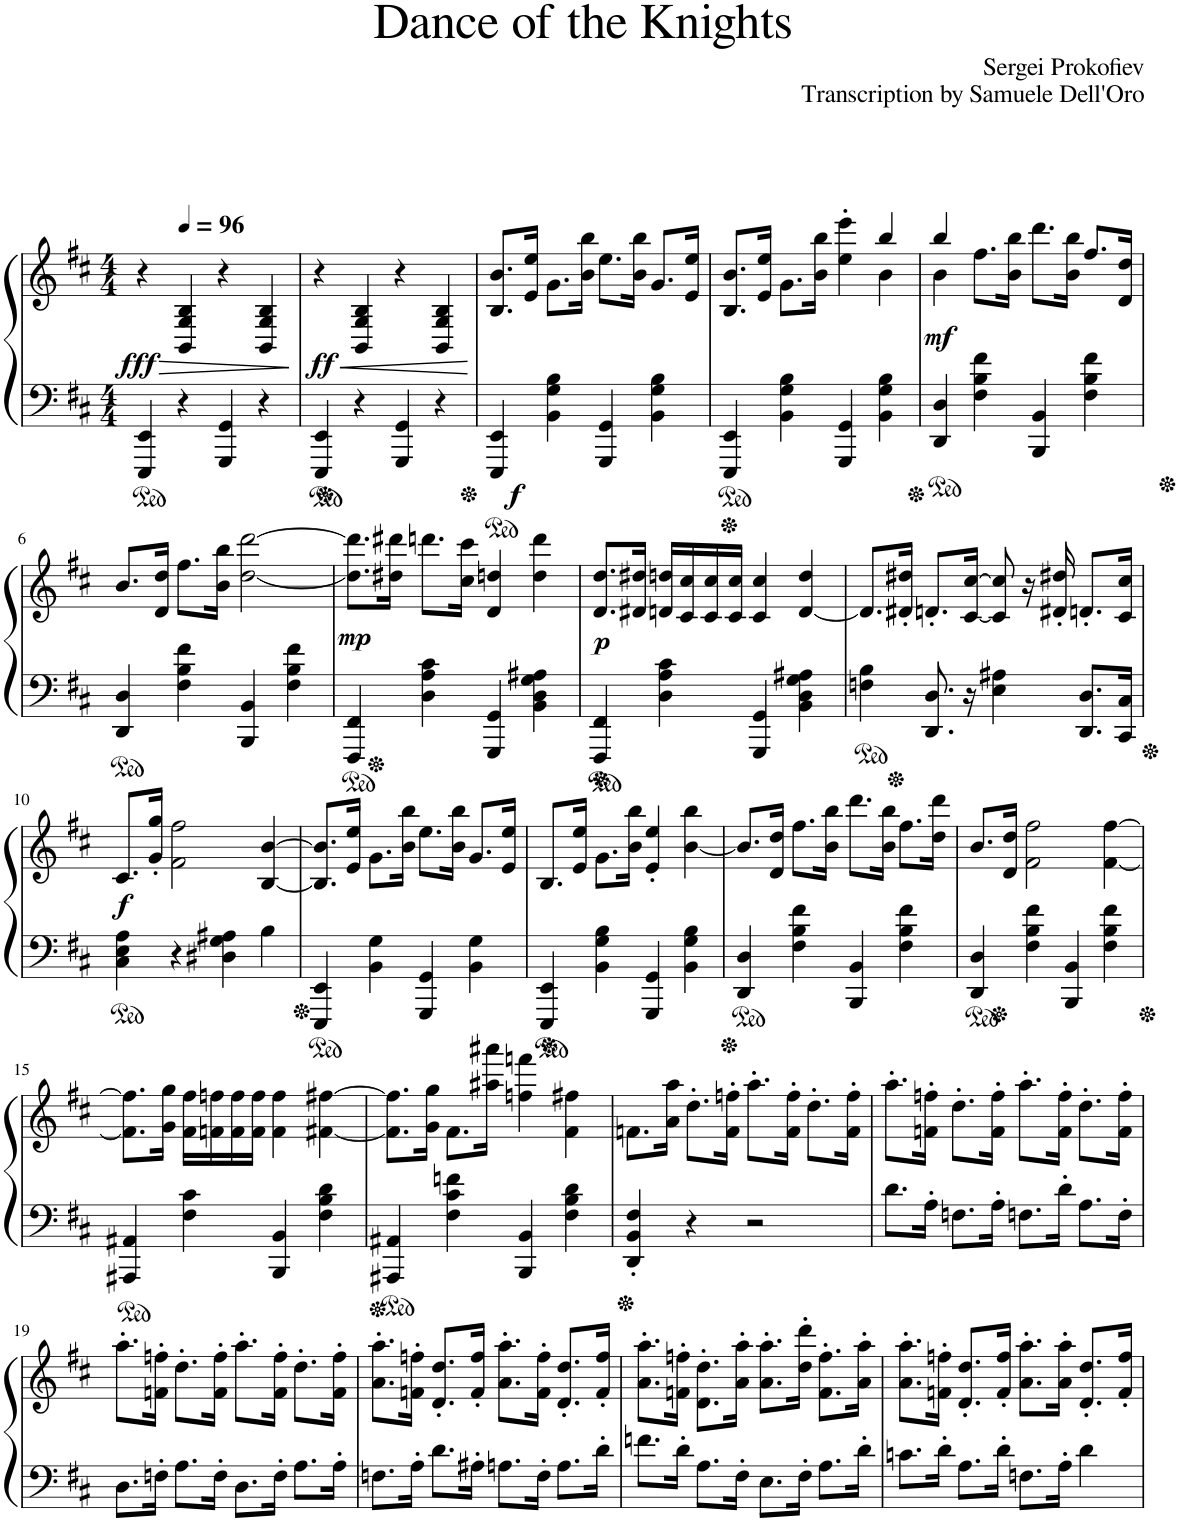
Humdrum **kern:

**kern	**kern	**dynam
*part1	*part1	*part1
*staff2	*staff1	*staff1/2
*I"Piano	*	*
*I'Pno.	*	*
*clefF4	*clefG2	*
*k[f#c#]	*k[f#c#]	*
*M4/4	*M4/4	*
=1	=1	=1
!	!	!LO:HP:b
!	!	!LO:DY:n=1:b
4EEE/ 4EE/	4r	> fff
*	*MM96	*
4r	4BB/ 4G/ 4B/	.
4GGG/ 4GG/	4r	.
4r	4BB/ 4G/ 4B/	.
.	.	]
=2	=2	=2
!	!	!LO:HP:b
!	!	!LO:DY:n=1:b
4EEE/ 4EE/	4r	< ff
4r	4BB/ 4G/ 4B/	.
4GGG/ 4GG/	4r	.
4r	4BB/ 4G/ 4B/	.
.	.	[
=3	=3	=3
!	!	!LO:DY:b=2
4EEE/ 4EE/	8.B/ 8.b/L	f
.	16e/ 16ee/Jk	.
4BB\ 4G\ 4B\	8.g\L	.
.	16b\ 16bb\Jk	.
4GGG/ 4GG/	8.ee\L	.
.	16b\ 16bb\Jk	.
4BB\ 4G\ 4B\	8.g/L	.
.	16e/ 16ee/Jk	.
=4	=4	=4
*	*^	*
4EEE/ 4EE/	8.B/ 8.b/L	2.ryy	.
.	16e/ 16ee/Jk	.	.
4BB\ 4G\ 4B\	8.g\L	.	.
.	16b\ 16bb\Jk	.	.
4GGG/ 4GG/	4ee\' 4eee\'	.	.
4BB\ 4G\ 4B\	4bb/	4b\	.
=5	=5	=5	=5
!	!	!	!LO:DY:b
4DD/ 4D/	4bb/	4b\	mf
4F#\ 4B\ 4f#\	8.ff#\L	2.ryy	.
.	16b\ 16bb\Jk	.	.
4BBB/ 4BB/	8.ddd\L	.	.
.	16b\ 16bb\Jk	.	.
4F#\ 4B\ 4f#\	8.ff#/L	.	.
.	16d/ 16dd/Jk	.	.
*	*v	*v	*
!!LO:LB:g=z
=6	=6	=6
4DD/ 4D/	8.b/L	.
.	16d/ 16dd/Jk	.
4F#\ 4B\ 4f#\	8.ff#\L	.
.	16b\ 16bb\Jk	.
4BBB/ 4BB/	[2dd\ [2ddd\	.
4F#\ 4B\ 4f#\	.	.
=7	=7	=7
!	!	!LO:DY:b
4FFF#/ 4FF#/	8.dd\] 8.ddd\]L	mp
.	16dd#X\ 16ddd#X\Jk	.
4D\ 4A\ 4c#\	8.dddn\L	.
.	16cc#\ 16ccc#\Jk	.
4GGG/ 4GG/	4d/ 4ddn/	.
4BB\ 4D\ 4G\ 4A#X\	4dd\ 4ddd\	.
=8	=8	=8
!	!	!LO:DY:b
4FFF#/ 4FF#/	8.d/ 8.dd/L	p
.	16d#X/ 16dd#X/Jk	.
4D\ 4A\ 4c#\	16dn/ 16ddn/LL	.
.	16c#/ 16cc#/	.
.	16c#/ 16cc#/	.
.	16c#/ 16cc#/JJ	.
4GGG/ 4GG/	4c#/ 4cc#/	.
4BB\ 4D\ 4G\ 4A#X\	[4d/ 4dd/	.
=9	=9	=9
4Fn\ 4B\	8.d/L]	.
.	16d#X/' 16dd#X/'Jk	.
8.DD/ 8.D/	8.dn'/L	.
16r	[16c#/ [16cc#/Jk	.
4E\ 4A#X\	8c#/] 8cc#/]	.
.	16r	.
.	16d#X/' 16dd#X/'	.
8.DD/ 8.D/L	8.dn'/L	.
16CC#/ 16C#/Jk	16c#/ 16cc#/Jk	.
!!LO:LB:g=z
=10	=10	=10
!	!	!LO:DY:b
4C#\ 4E\ 4A\	8.c#/L	f
.	16g/' 16gg/'Jk	.
4r	2f#\ 2ff#\	.
4D#X\ 4G\ 4A#X\	.	.
4B\	[4B/ [4b/	.
=11	=11	=11
4EEE/ 4EE/	8.B/] 8.b/]L	.
.	16e/ 16ee/Jk	.
4BB\ 4G\	8.g\L	.
.	16b\ 16bb\Jk	.
4GGG/ 4GG/	8.ee\L	.
.	16b\ 16bb\Jk	.
4BB\ 4G\	8.g/L	.
.	16e/ 16ee/Jk	.
=12	=12	=12
4EEE/ 4EE/	8.B/L	.
.	16e/ 16ee/Jk	.
4BB\ 4G\ 4B\	8.g\L	.
.	16b\ 16bb\Jk	.
4GGG/ 4GG/	4e/' 4ee/'	.
4BB\ 4G\ 4B\	[4b\ 4bb\	.
=13	=13	=13
4DD/ 4D/	8.b/L]	.
.	16d/ 16dd/Jk	.
4F#\ 4B\ 4f#\	8.ff#\L	.
.	16b\ 16bb\Jk	.
4BBB/ 4BB/	8.ddd\L	.
.	16b\ 16bb\Jk	.
4F#\ 4B\ 4f#\	8.ff#\L	.
.	16dd\ 16ddd\Jk	.
=14	=14	=14
4DD/ 4D/	8.b/L	.
.	16d/ 16dd/Jk	.
4F#\ 4B\ 4f#\	2f#\ 2ff#\	.
4BBB/ 4BB/	.	.
4F#\ 4B\ 4f#\	[4f#\ [4ff#\	.
!!LO:LB:g=z
=15	=15	=15
4AAA#X/ 4AA#X/	8.f#\] 8.ff#\]L	.
.	16g\ 16gg\Jk	.
4F#\ 4c#\	16f#\ 16ff#\LL	.
.	16fn\ 16ffn\	.
.	16f\ 16ff\	.
.	16f\ 16ff\JJ	.
4BBB/ 4BB/	4f\ 4ff\	.
4F#\ 4B\ 4d\	[4f#X\ [4ff#X\	.
=16	=16	=16
4AAA#X/ 4AA#X/	8.f#\] 8.ff#\]L	.
.	16g\ 16gg\Jk	.
4F#\ 4c#\ 4fn\	8.f#\L	.
.	16aa#X\ 16aaa#X\Jk	.
4BBB/ 4BB/	4ffn\ 4fffn\	.
4F#\ 4B\ 4d\	4f#\ 4ff#X\	.
=17	=17	=17
4DD/' 4BB/' 4F#/'	8.fn\L	.
.	16a\ 16aa\Jk	.
4r	8.dd'\L	.
.	16f\' 16ffn\'Jk	.
2r	8.aa'\L	.
.	16f\' 16ff\'Jk	.
.	8.dd'\L	.
.	16f\' 16ff\'Jk	.
=18	=18	=18
8.d\L	8.aa'\L	.
16A'\Jk	16fn\' 16ffn\'Jk	.
8.Fn\L	8.dd'\L	.
16A'\Jk	16f\' 16ff\'Jk	.
8.Fn\L	8.aa'\L	.
16d'\Jk	16f\' 16ff\'Jk	.
8.A\L	8.dd'\L	.
16F'\Jk	16f\' 16ff\'Jk	.
!!LO:LB:g=z
=19	=19	=19
8.D\L	8.aa'\L	.
16Fn'\Jk	16fn\' 16ffn\'Jk	.
8.A\L	8.dd'\L	.
16F'\Jk	16f\' 16ff\'Jk	.
8.D\L	8.aa'\L	.
16F'\Jk	16f\' 16ff\'Jk	.
8.A\L	8.dd'\L	.
16A'\Jk	16f\' 16ff\'Jk	.
=20	=20	=20
8.Fn\L	8.a\' 8.aa\'L	.
16A'\Jk	16fn\' 16ffn\'Jk	.
8.d\L	8.d/' 8.dd/'L	.
16A#X'\Jk	16f/' 16ff/'Jk	.
8.An\L	8.a\' 8.aa\'L	.
16F'\Jk	16f\' 16ff\'Jk	.
8.A\L	8.d/' 8.dd/'L	.
16d'\Jk	16f/' 16ff/'Jk	.
=21	=21	=21
8.fn\L	8.a\' 8.aa\'L	.
16d'\Jk	16fn\' 16ffn\'Jk	.
8.A\L	8.d\' 8.dd\'L	.
16F#'\Jk	16a\' 16aa\'Jk	.
8.E\L	8.a\' 8.aa\'L	.
16F#'\Jk	16dd\' 16ddd\'Jk	.
8.A\L	8.f\' 8.ff\'L	.
16d'\Jk	16a\' 16aa\'Jk	.
=22	=22	=22
8.cn\L	8.a\' 8.aa\'L	.
16d'\Jk	16fn\' 16ffn\'Jk	.
8.A\L	8.d/' 8.dd/'L	.
16d'\Jk	16f/' 16ff/'Jk	.
8.Fn\L	8.a\' 8.aa\'L	.
16A'\Jk	16a\' 16aa\'Jk	.
4d\	8.d/' 8.dd/'L	.
.	16f/' 16ff/'Jk	.
=	=	=
*-	*-	*-
